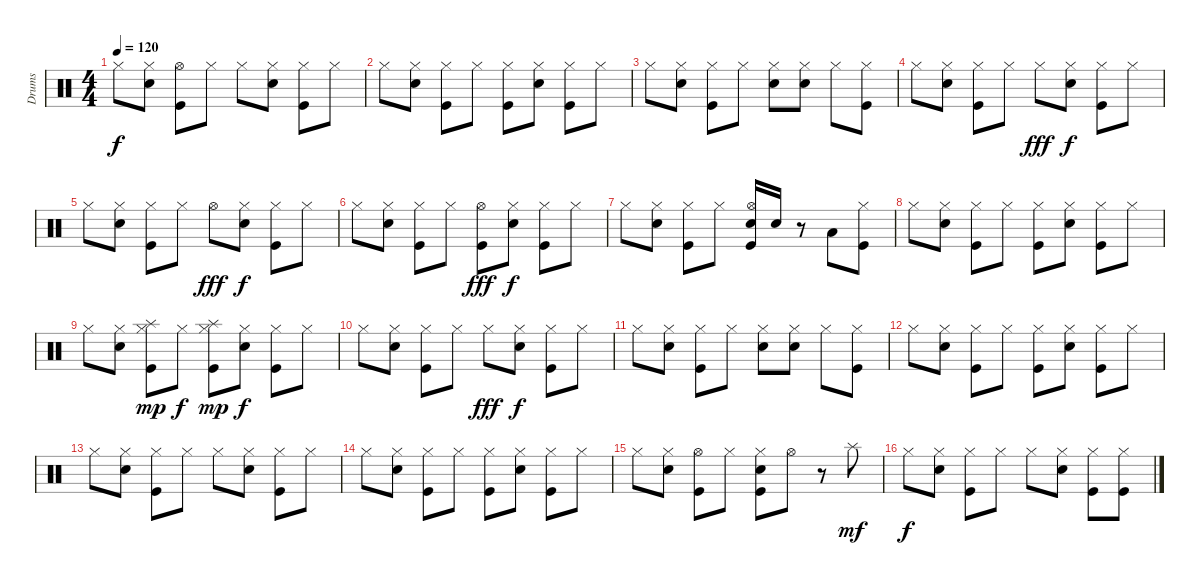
\track ("Drums" "Drums") {instrument percussion}
\staff {score}
\articulation defaults
\ts (4 4)
\tempo 120
\clef neutral
\ks c "Hi-Hat (closed)".8{dy f}
("Hi-Hat (closed)" "Snare (hit) 2").8 ("Hi-Hat (open)" "Kick (hit)").8 "Hi-Hat (closed)".8 "Hi-Hat (closed)".8 ("Hi-Hat (closed)" "Snare (hit) 2").8 ("Hi-Hat (closed)" "Kick (hit)").8 "Hi-Hat (closed)".8 |
"Hi-Hat (closed)".8 ("Hi-Hat (closed)" "Snare (hit) 2").8 ("Hi-Hat (closed)" "Kick (hit)").8 "Hi-Hat (closed)".8 ("Hi-Hat (closed)" "Kick (hit)").8 ("Hi-Hat (closed)" "Snare (hit) 2").8 ("Hi-Hat (closed)" "Kick (hit)").8 "Hi-Hat (closed)".8 |
"Hi-Hat (closed)".8 ("Hi-Hat (closed)" "Snare (hit) 2").8 ("Hi-Hat (closed)" "Kick (hit)").8 "Hi-Hat (closed)".8 ("Hi-Hat (closed)" "Snare (hit) 2").8 ("Hi-Hat (closed)" "Snare (hit) 2").8 "Hi-Hat (closed)".8 ("Hi-Hat (closed)" "Kick (hit)").8 |
"Hi-Hat (closed)".8 ("Hi-Hat (closed)" "Snare (hit) 2").8 ("Hi-Hat (closed)" "Kick (hit)").8 "Hi-Hat (closed)".8 "Hi-Hat (closed)".8{dy fff} ("Hi-Hat (closed)" "Snare (hit) 2").8{dy f} ("Hi-Hat (closed)" "Kick (hit)").8 "Hi-Hat (closed)".8 |
"Hi-Hat (closed)".8 ("Hi-Hat (closed)" "Snare (hit) 2").8 ("Hi-Hat (closed)" "Kick (hit)").8 "Hi-Hat (closed)".8 "Hi-Hat (open)".8{dy fff} ("Hi-Hat (closed)" "Snare (hit) 2").8{dy f} ("Hi-Hat (closed)" "Kick (hit)").8 "Hi-Hat (closed)".8 |
"Hi-Hat (closed)".8 ("Hi-Hat (closed)" "Snare (hit) 2").8 ("Hi-Hat (closed)" "Kick (hit)").8 "Hi-Hat (closed)".8 ("Hi-Hat (open)" "Kick (hit)").8{dy fff} ("Hi-Hat (closed)" "Snare (hit) 2").8{dy f} ("Hi-Hat (closed)" "Kick (hit)").8 "Hi-Hat (closed)".8 |
"Hi-Hat (closed)".8 ("Hi-Hat (closed)" "Snare (hit) 2").8 ("Hi-Hat (closed)" "Kick (hit)").8 "Hi-Hat (closed)".8 ("Hi-Hat (open)" "Snare (hit) 2" "Kick (hit)").16 "Snare (hit) 2".16 r.8 "Low Floor Tom (hit)".8 ("Hi-Hat (closed)" "Kick (hit)").8 |
"Hi-Hat (closed)".8 ("Hi-Hat (closed)" "Snare (hit) 2").8 ("Hi-Hat (closed)" "Kick (hit)").8 "Hi-Hat (closed)".8 ("Hi-Hat (closed)" "Kick (hit)").8 ("Hi-Hat (closed)" "Snare (hit) 2").8 ("Hi-Hat (closed)" "Kick (hit)").8 "Hi-Hat (closed)".8 |
"Hi-Hat (closed)".8 ("Hi-Hat (closed)" "Snare (hit) 2").8 ("Hi-Hat (closed)" "Splash (hit)" "Kick (hit)").8{dy mp} "Hi-Hat (closed)".8{dy f} ("Hi-Hat (closed)" "Splash (hit)" "Kick (hit)").8{dy mp} ("Hi-Hat (closed)" "Snare (hit) 2").8{dy f} ("Hi-Hat (closed)" "Kick (hit)").8 "Hi-Hat (closed)".8 |
"Hi-Hat (closed)".8 ("Hi-Hat (closed)" "Snare (hit) 2").8 ("Hi-Hat (closed)" "Kick (hit)").8 "Hi-Hat (closed)".8 "Hi-Hat (closed)".8{dy fff} ("Hi-Hat (closed)" "Snare (hit) 2").8{dy f} ("Hi-Hat (closed)" "Kick (hit)").8 "Hi-Hat (closed)".8 |
"Hi-Hat (closed)".8 ("Hi-Hat (closed)" "Snare (hit) 2").8 ("Hi-Hat (closed)" "Kick (hit)").8 "Hi-Hat (closed)".8 ("Hi-Hat (closed)" "Snare (hit) 2").8 ("Hi-Hat (closed)" "Snare (hit) 2").8 "Hi-Hat (closed)".8 ("Hi-Hat (closed)" "Kick (hit)").8 |
"Hi-Hat (closed)".8 ("Hi-Hat (closed)" "Snare (hit) 2").8 ("Hi-Hat (closed)" "Kick (hit)").8 "Hi-Hat (closed)".8 ("Hi-Hat (closed)" "Kick (hit)").8 ("Hi-Hat (closed)" "Snare (hit) 2").8 ("Hi-Hat (closed)" "Kick (hit)").8 "Hi-Hat (closed)".8 |
"Hi-Hat (closed)".8 ("Hi-Hat (closed)" "Snare (hit) 2").8 ("Hi-Hat (closed)" "Kick (hit)").8 "Hi-Hat (closed)".8 "Hi-Hat (closed)".8 ("Hi-Hat (closed)" "Snare (hit) 2").8 ("Hi-Hat (closed)" "Kick (hit)").8 "Hi-Hat (closed)".8 |
"Hi-Hat (closed)".8 ("Hi-Hat (closed)" "Snare (hit) 2").8 ("Hi-Hat (closed)" "Kick (hit)").8 "Hi-Hat (closed)".8 ("Hi-Hat (closed)" "Kick (hit)").8 ("Hi-Hat (closed)" "Snare (hit) 2").8 ("Hi-Hat (closed)" "Kick (hit)").8 "Hi-Hat (closed)".8 |
"Hi-Hat (closed)".8 ("Hi-Hat (closed)" "Snare (hit) 2").8 ("Hi-Hat (open)" "Kick (hit)").8 "Hi-Hat (closed)".8 ("Hi-Hat (closed)" "Snare (hit) 2" "Kick (hit)").8 "Hi-Hat (open)".8 r.8 "Splash (hit)".8{dy mf} |
"Hi-Hat (closed)".8{dy f} ("Hi-Hat (closed)" "Snare (hit) 2").8 ("Hi-Hat (closed)" "Kick (hit)").8 "Hi-Hat (closed)".8 "Hi-Hat (closed)".8 ("Hi-Hat (closed)" "Snare (hit) 2").8 ("Hi-Hat (closed)" "Kick (hit)").8 ("Hi-Hat (closed)" "Kick (hit)").8
